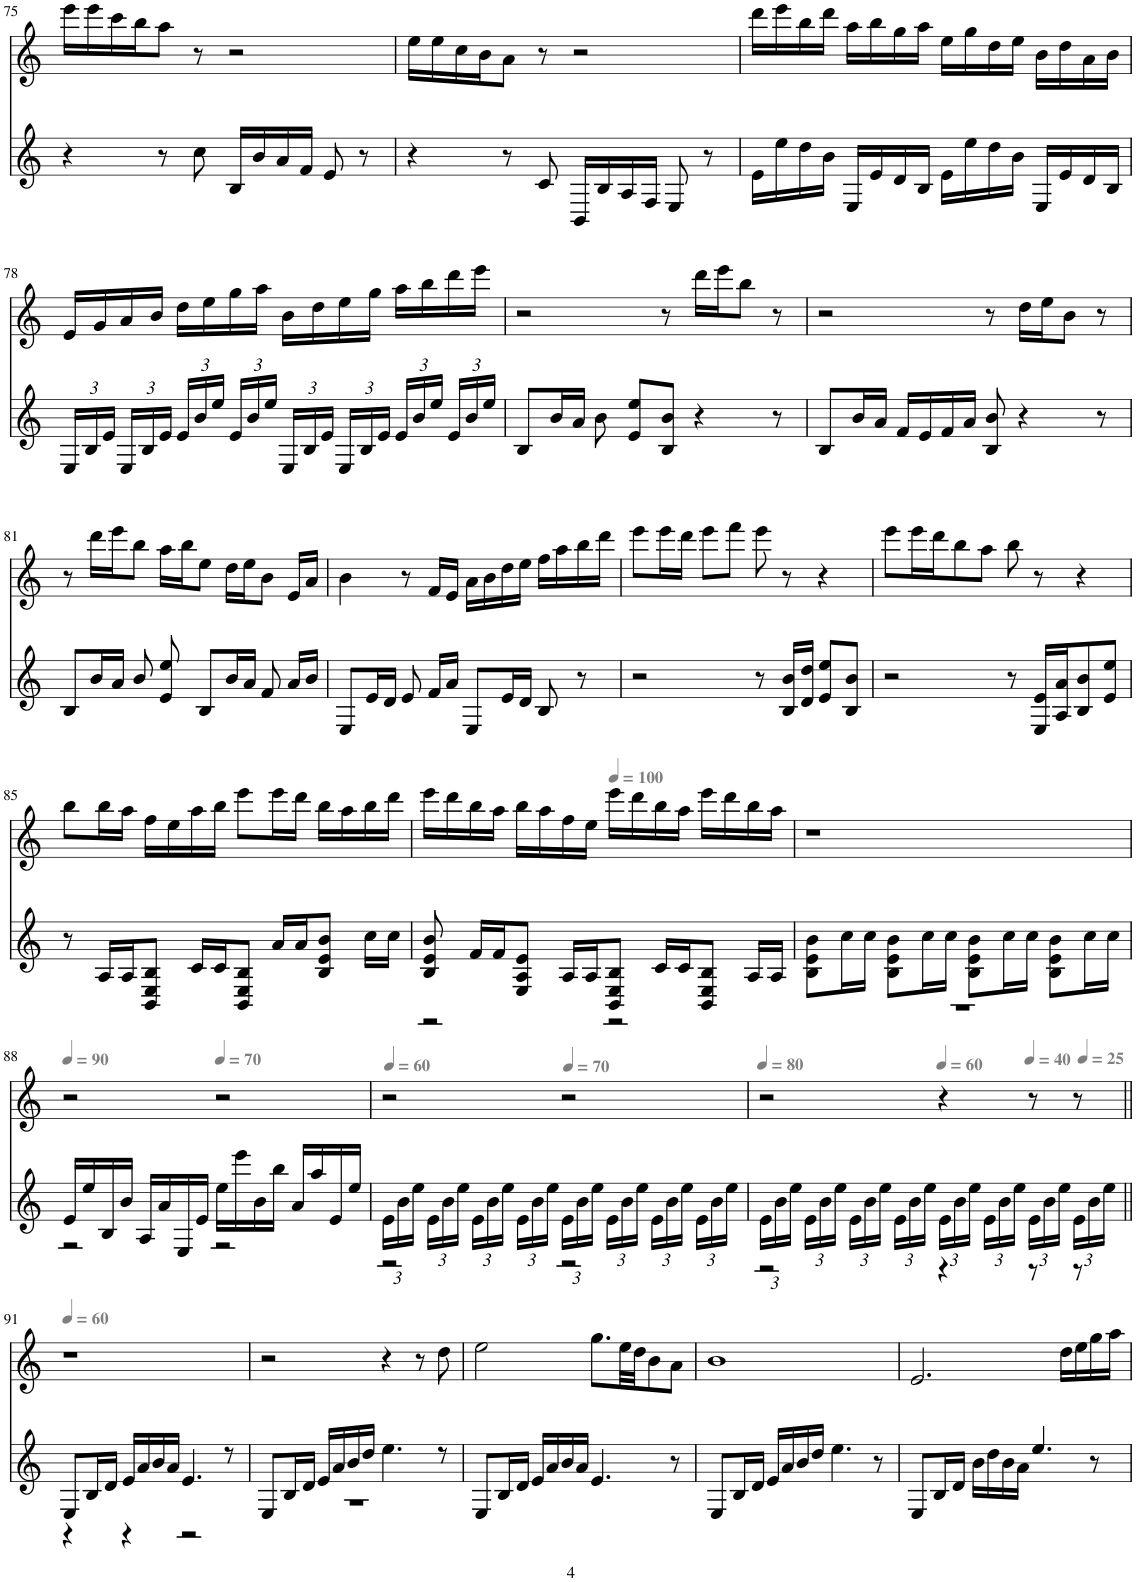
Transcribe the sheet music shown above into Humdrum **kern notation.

**kern	**kern
*part2	*part1
*staff2	*staff1
*I"琴	*I"尺八
!!LO:PB:g=z
*clefG2	*clefG2
*k[]	*k[]
*M4/4	*M4/4
*met(c)	*met(c)
=75	=75
4r	16eee\LL
.	16eee\
.	16ccc\
.	16bb\J
8r	8aa\J
8cc\	8r
16B/LL	2r
16b/	.
16a/	.
16f/JJ	.
8e/	.
8r	.
=76	=76
4r	16ee\LL
.	16ee\
.	16cc\
.	16b\J
8r	8a\J
8c/	8r
16BB/LL	2r
16B/	.
16A/	.
16F/JJ	.
8E/	.
8r	.
=77	=77
16e\LL	16ddd\LL
16ee\	16eee\
16dd\	16bb\
16b\JJ	16ddd\JJ
16E/LL	16aa\LL
16e/	16bb\
16d/	16gg\
16B/JJ	16aa\JJ
16e\LL	16ee\LL
16ee\	16gg\
16dd\	16dd\
16b\JJ	16ee\JJ
16E/LL	16b\LL
16e/	16dd\
16d/	16a\
16B/JJ	16b\JJ
!!LO:LB:g=z
=78	=78
*Xbrackettup	*
24E/LL	16e/LL
24B/	.
.	16g/
24e/JJ	.
24E/LL	16a/
24B/	.
.	16b/JJ
24e/JJ	.
24e/LL	16dd\LL
24b/	.
.	16ee\
24ee/JJ	.
24e/LL	16gg\
24b/	.
.	16aa\JJ
24ee/JJ	.
24E/LL	16b\LL
24B/	.
.	16dd\
24e/JJ	.
24E/LL	16ee\
24B/	.
.	16gg\JJ
24e/JJ	.
24e/LL	16aa\LL
24b/	.
.	16bb\
24ee/JJ	.
24e/LL	16ddd\
24b/	.
.	16eee\JJ
24ee/JJ	.
=79	=79
8B/L	2r
16b/L	.
16a/JJ	.
8b\	.
8e/ 8ee/L	.
8B/ 8b/J	8r
4r	16ddd\LL
.	16eee\J
.	8bb\J
8r	8r
=80	=80
8B/L	2r
16b/L	.
16a/JJ	.
16f/LL	.
16e/	.
16f/	.
16a/JJ	.
8B/ 8b/	8r
4r	16dd\LL
.	16ee\J
.	8b\J
8r	8r
!!LO:LB:g=z
=81	=81
8B/L	8r
16b/L	16ddd\LL
16a/JJ	16eee\J
8b/	8bb\J
8e/ 8ee/	16aa\LL
.	16bb\J
8B/L	8ee\J
16b/L	16dd\LL
16a/JJ	16ee\J
8f/	8b\J
16a/LL	16e/LL
16b/JJ	16a/JJ
=82	=82
8E/L	4b\
16e/L	.
16d/JJ	.
8e/	8r
16f/LL	16f/LL
16a/JJ	16e/JJ
8E/L	16a\LL
.	16b\
16e/L	16dd\
16d/JJ	16ee\JJ
8B/	16ff\LL
.	16aa\
8r	16bb\
.	16ddd\JJ
=83	=83
2r	8eee\L
.	16eee\L
.	16ddd\JJ
.	8eee\L
.	8fff\J
8r	8eee\
16B/ 16b/LL	8r
16d/ 16dd/JJ	.
8e/ 8ee/L	4r
8B/ 8b/J	.
=84	=84
2r	8eee\L
.	16eee\L
.	16ddd\J
.	8bb\
.	8aa\J
8r	8bb\
16E/ 16e/LL	8r
16A/ 16a/J	.
8B/ 8b/	4r
8e/ 8ee/J	.
!!LO:LB:g=z
=85	=85
8r	8bb\L
16A/LL	16bb\L
16A/J	16aa\JJ
8BB/ 8E/ 8B/J	16ff\LL
.	16ee\
16c/LL	16aa\
16c/J	16bb\JJ
8BB/ 8E/ 8B/J	8eee\L
16a/LL	16eee\L
16a/J	16ddd\JJ
8B/ 8e/ 8b/J	16bb\LL
.	16aa\
16cc\LL	16bb\
16cc\JJ	16ddd\JJ
=86	=86
*^	*
8B/ 8e/ 8b/	2r	16eee\LL
.	.	16ddd\
16f/LL	.	16bb\
16f/J	.	16aa\JJ
8E/ 8A/ 8e/J	.	16bb\LL
.	.	16aa\
16A/LL	.	16ff\
16A/J	.	16ee\JJ
*	*	*MM100
8BB/ 8E/ 8B/J	2r	16eee\LL
.	.	16ddd\
16c/LL	.	16bb\
16c/J	.	16aa\JJ
8BB/ 8E/ 8B/J	.	16eee\LL
.	.	16ddd\
16A/LL	.	16bb\
16A/JJ	.	16aa\JJ
=87	=87	=87
8B\ 8e\ 8b\L	1r	1r
16cc\L	.	.
16cc\JJ	.	.
8B\ 8e\ 8b\L	.	.
16cc\L	.	.
16cc\JJ	.	.
8B\ 8e\ 8b\L	.	.
16cc\L	.	.
16cc\JJ	.	.
8B\ 8e\ 8b\L	.	.
16cc\L	.	.
16cc\JJ	.	.
!!LO:LB:g=z
=88	=88	=88
*	*	*MM90
16e/LL	2r	2r
16ee/	.	.
16B/	.	.
16b/JJ	.	.
16A/LL	.	.
16a/	.	.
16E/	.	.
16e/JJ	.	.
*	*	*MM70
16ee\LL	2r	2r
16eee\	.	.
16b\	.	.
16bb\JJ	.	.
16a/LL	.	.
16aa/	.	.
16e/	.	.
16ee/JJ	.	.
=89	=89	=89
*	*	*MM60
24e\LL	2r	2r
24b\	.	.
24ee\JJ	.	.
24e\LL	.	.
24b\	.	.
24ee\JJ	.	.
24e\LL	.	.
24b\	.	.
24ee\JJ	.	.
24e\LL	.	.
24b\	.	.
24ee\JJ	.	.
*	*	*MM70
24e\LL	2r	2r
24b\	.	.
24ee\JJ	.	.
24e\LL	.	.
24b\	.	.
24ee\JJ	.	.
24e\LL	.	.
24b\	.	.
24ee\JJ	.	.
24e\LL	.	.
24b\	.	.
24ee\JJ	.	.
=90	=90	=90
*	*	*MM80
24e\LL	2r	2r
24b\	.	.
24ee\JJ	.	.
24e\LL	.	.
24b\	.	.
24ee\JJ	.	.
24e\LL	.	.
24b\	.	.
24ee\JJ	.	.
24e\LL	.	.
24b\	.	.
24ee\JJ	.	.
*	*	*MM60
24e\LL	4r	4r
24b\	.	.
24ee\JJ	.	.
24e\LL	.	.
24b\	.	.
24ee\JJ	.	.
*	*	*MM40
24e\LL	8r	8r
24b\	.	.
24ee\JJ	.	.
*	*	*MM25
24e\LL	8r	8r
24b\	.	.
24ee\JJ	.	.
!!LO:LB:g=z
=91||	=91||	=91||
*	*	*MM60
8E/L	4r	1r
16B/L	.	.
16d/JJ	.	.
16e/LL	4r	.
16a/	.	.
16b/	.	.
16a/JJ	.	.
4.e/	2r	.
8r	.	.
=92	=92	=92
8E/L	1r	2r
16B/L	.	.
16d/JJ	.	.
16e/LL	.	.
16a/	.	.
16b/	.	.
16dd/JJ	.	.
4.ee\	.	4r
.	.	8r
8r	.	8dd\
*v	*v	*
=93	=93
8E/L	2ee\
16B/L	.
16d/JJ	.
16e/LL	.
16a/	.
16b/	.
16a/JJ	.
4.e/	8.gg\L
.	32ee\LL
.	32dd\JJ
.	8b\
8r	8a\J
=94	=94
8E/L	1b
16B/L	.
16d/JJ	.
16e/LL	.
16a/	.
16b/	.
16dd/JJ	.
4.ee\	.
8r	.
=95	=95
8E/L	2.e/
16B/L	.
16d/JJ	.
16b\LL	.
16dd\	.
16b\	.
16a\JJ	.
4.ee/	.
.	16dd\LL
.	16ee\
8r	16gg\
.	16aa\JJ
=	=
*-	*-
